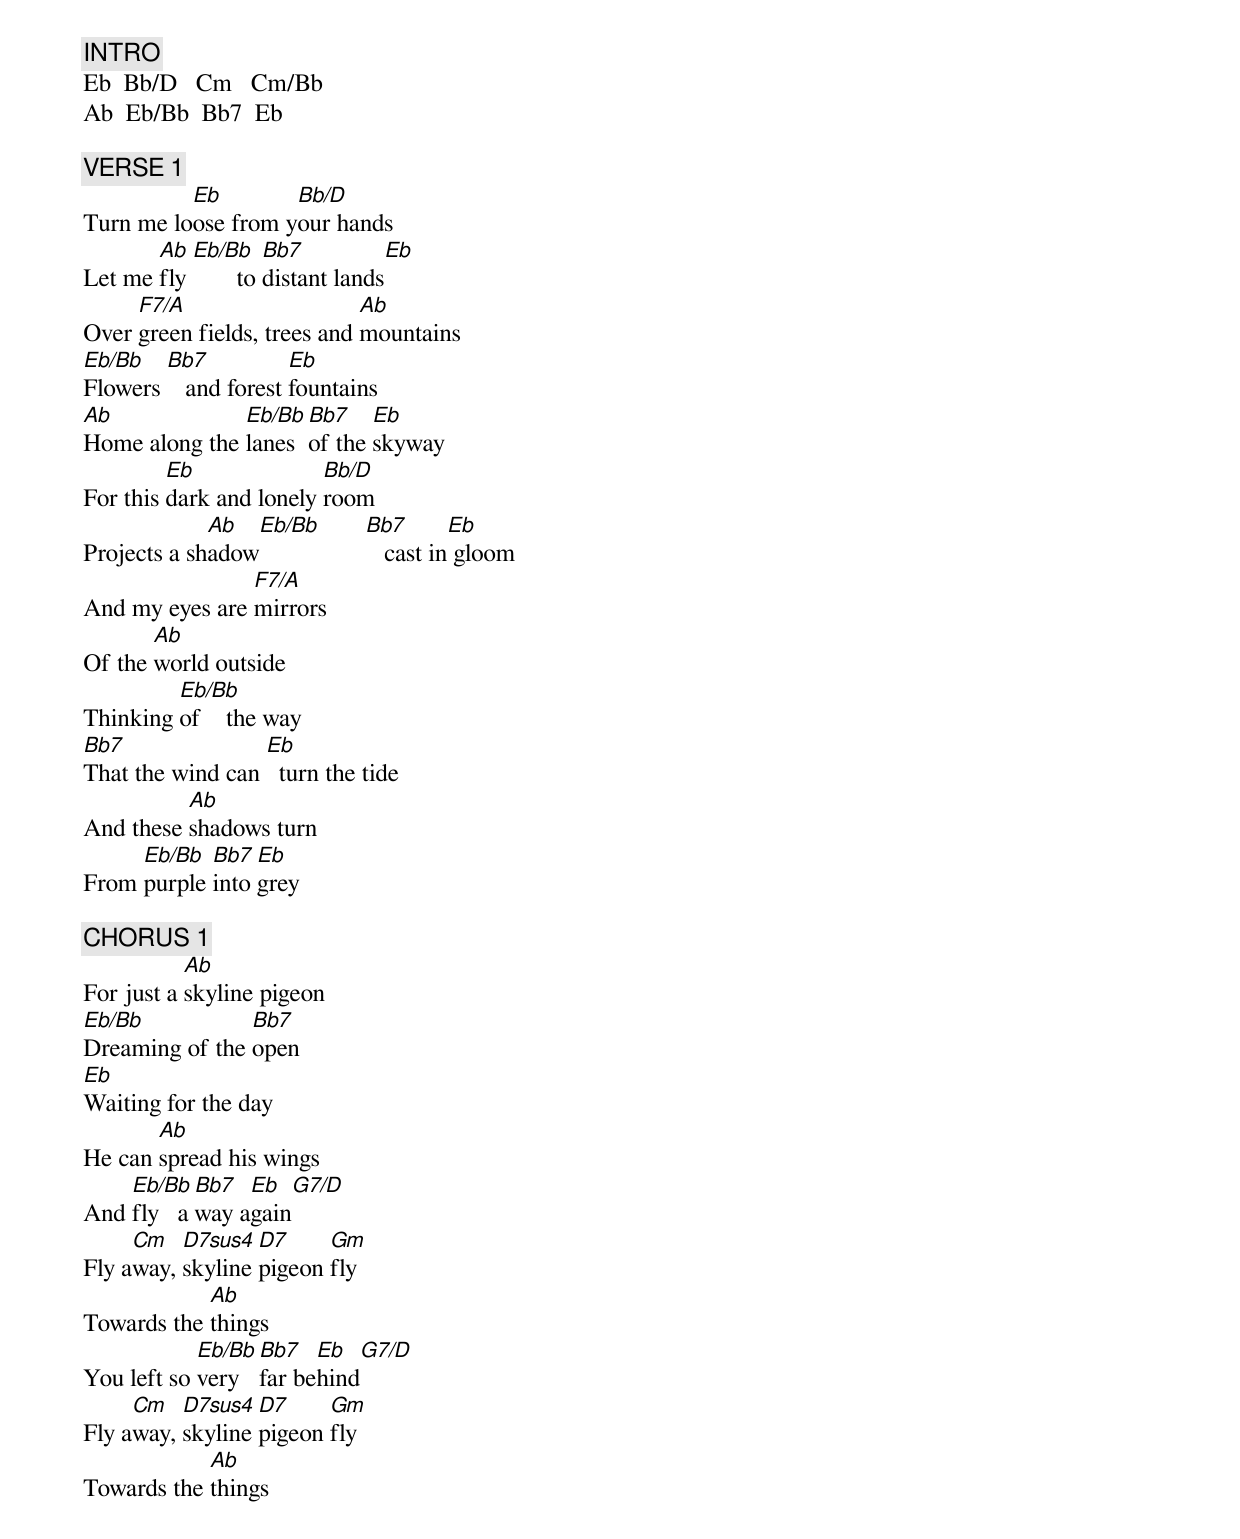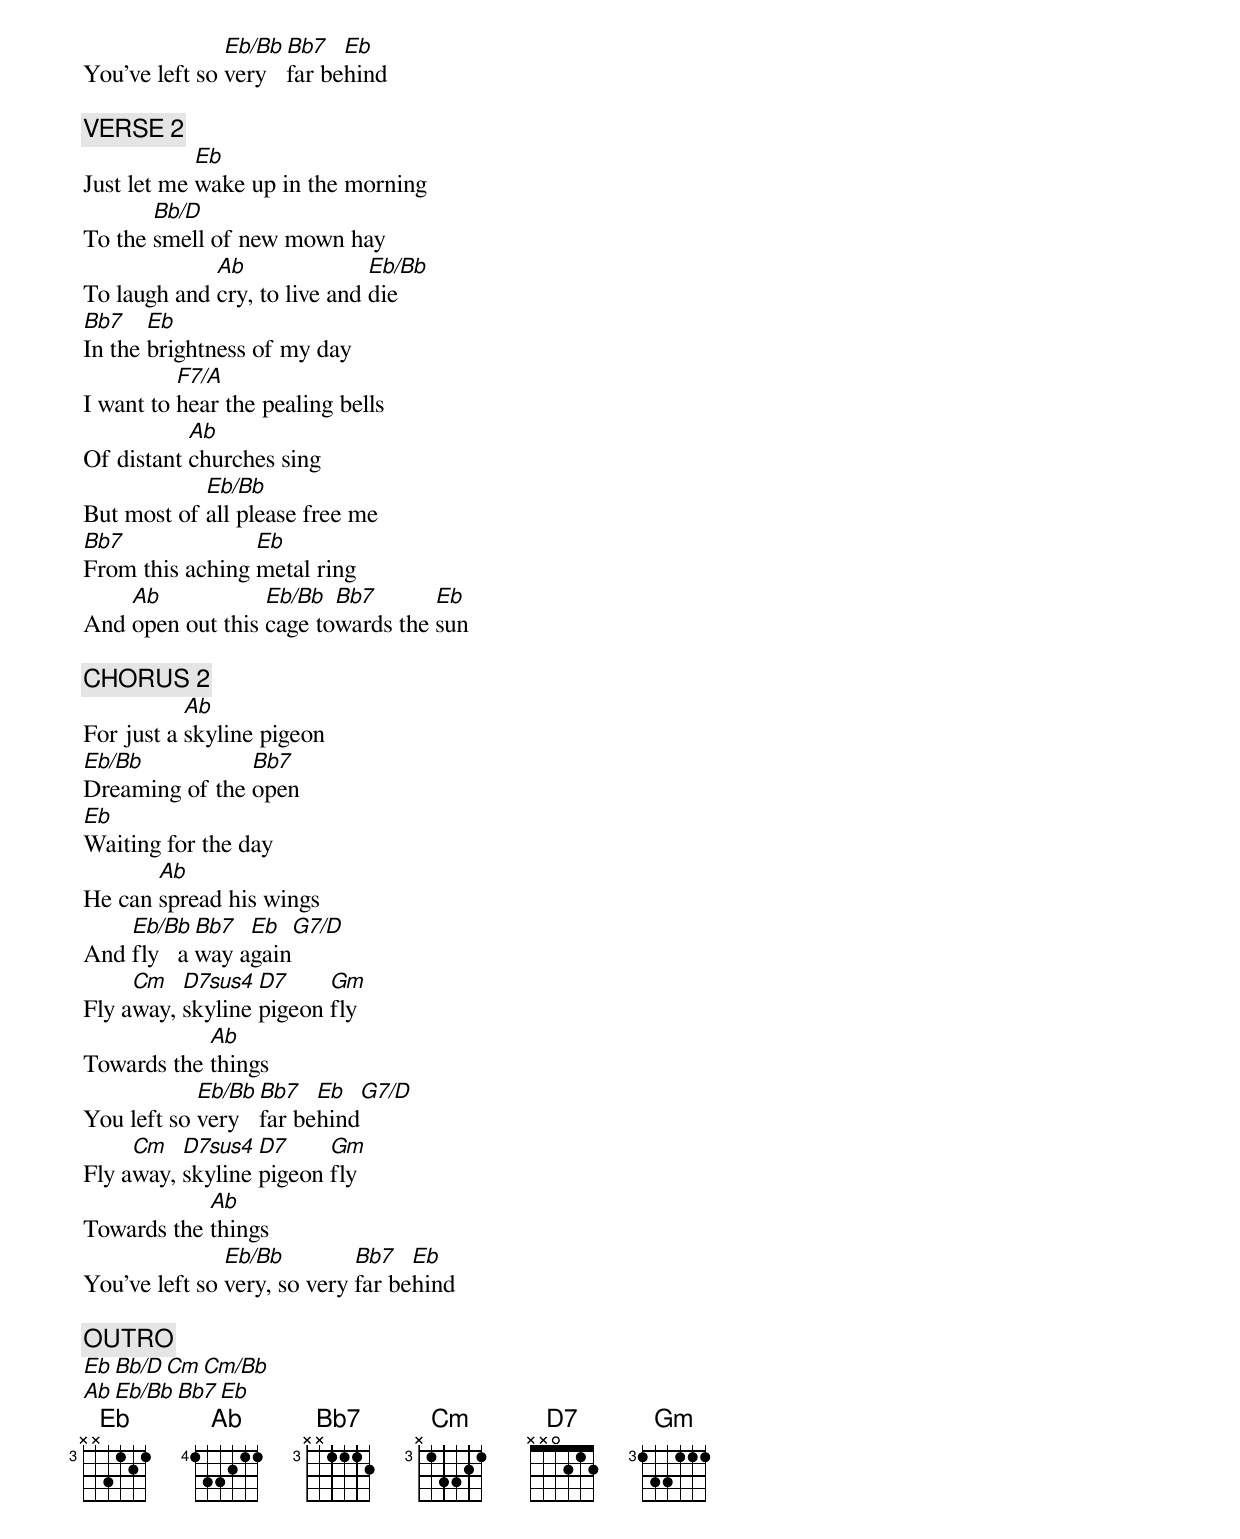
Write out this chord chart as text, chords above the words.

[INTRO]
Eb  Bb/D   Cm   Cm/Bb
Ab  Eb/Bb  Bb7  Eb

[VERSE 1]
	  Eb	    Bb/D
Turn me loose from your hands
       Ab  Eb/Bb     Bb7            Eb
Let me fly        to distant lands
     F7/A  		     Ab
Over green fields, trees and mountains
Eb/Bb	Bb7	      Eb
Flowers    and forest fountains
Ab	       Eb/Bb  Bb7    Eb
Home along the lanes  of the skyway
	 Eb		 Bb/D
For this dark and lonely room
	     Ab  Eb/Bb  Bb7       Eb
Projects a shadow          cast in gloom
		F7/A
And my eyes are mirrors
       Ab
Of the world outside
	 Eb/Bb
Thinking of    the way
Bb7		  Eb
That the wind can   turn the tide
	  Ab
And these shadows turn
     Eb/Bb  Bb7  Eb
From purple into grey

[CHORUS 1]
	   Ab
For just a skyline pigeon
Eb/Bb		Bb7
Dreaming of the open
Eb
Waiting for the day
       Ab
He can spread his wings
    Eb/Bb  Bb7  Eb   G7/D
And fly   away again
     Cm   D7sus4  D7     Gm
Fly away, skyline pigeon fly
	    Ab
Towards the things
            Eb/Bb  Bb7   Eb   G7/D
You left so very   far behind
     Cm   D7sus4  D7     Gm
Fly away, skyline pigeon fly
	    Ab
Towards the things
               Eb/Bb  Bb7   Eb
You've left so very   far behind

[VERSE 2]
	    Eb
Just let me wake up in the morning
       Bb/D
To the smell of new mown hay
	     Ab		      Eb/Bb
To laugh and cry, to live and die
Bb7    Eb
In the brightness of my day
	  F7/A
I want to hear the pealing bells
	   Ab
Of distant churches sing
	    Eb/Bb
But most of all please free me
Bb7		 Eb
From this aching metal ring
    Ab		  Eb/Bb  Bb7       Eb
And open out this cage towards the sun

[CHORUS 2]
	   Ab
For just a skyline pigeon
Eb/Bb		Bb7
Dreaming of the open
Eb
Waiting for the day
       Ab
He can spread his wings
    Eb/Bb  Bb7  Eb   G7/D
And fly   away again
     Cm   D7sus4  D7     Gm
Fly away, skyline pigeon fly
	    Ab
Towards the things
            Eb/Bb  Bb7   Eb   G7/D
You left so very   far behind
     Cm   D7sus4  D7     Gm
Fly away, skyline pigeon fly
	    Ab
Towards the things
               Eb/Bb         Bb7   Eb
You've left so very, so very far behind

[OUTRO]
Eb  Bb/D   Cm   Cm/Bb
Ab  Eb/Bb  Bb7  Eb
